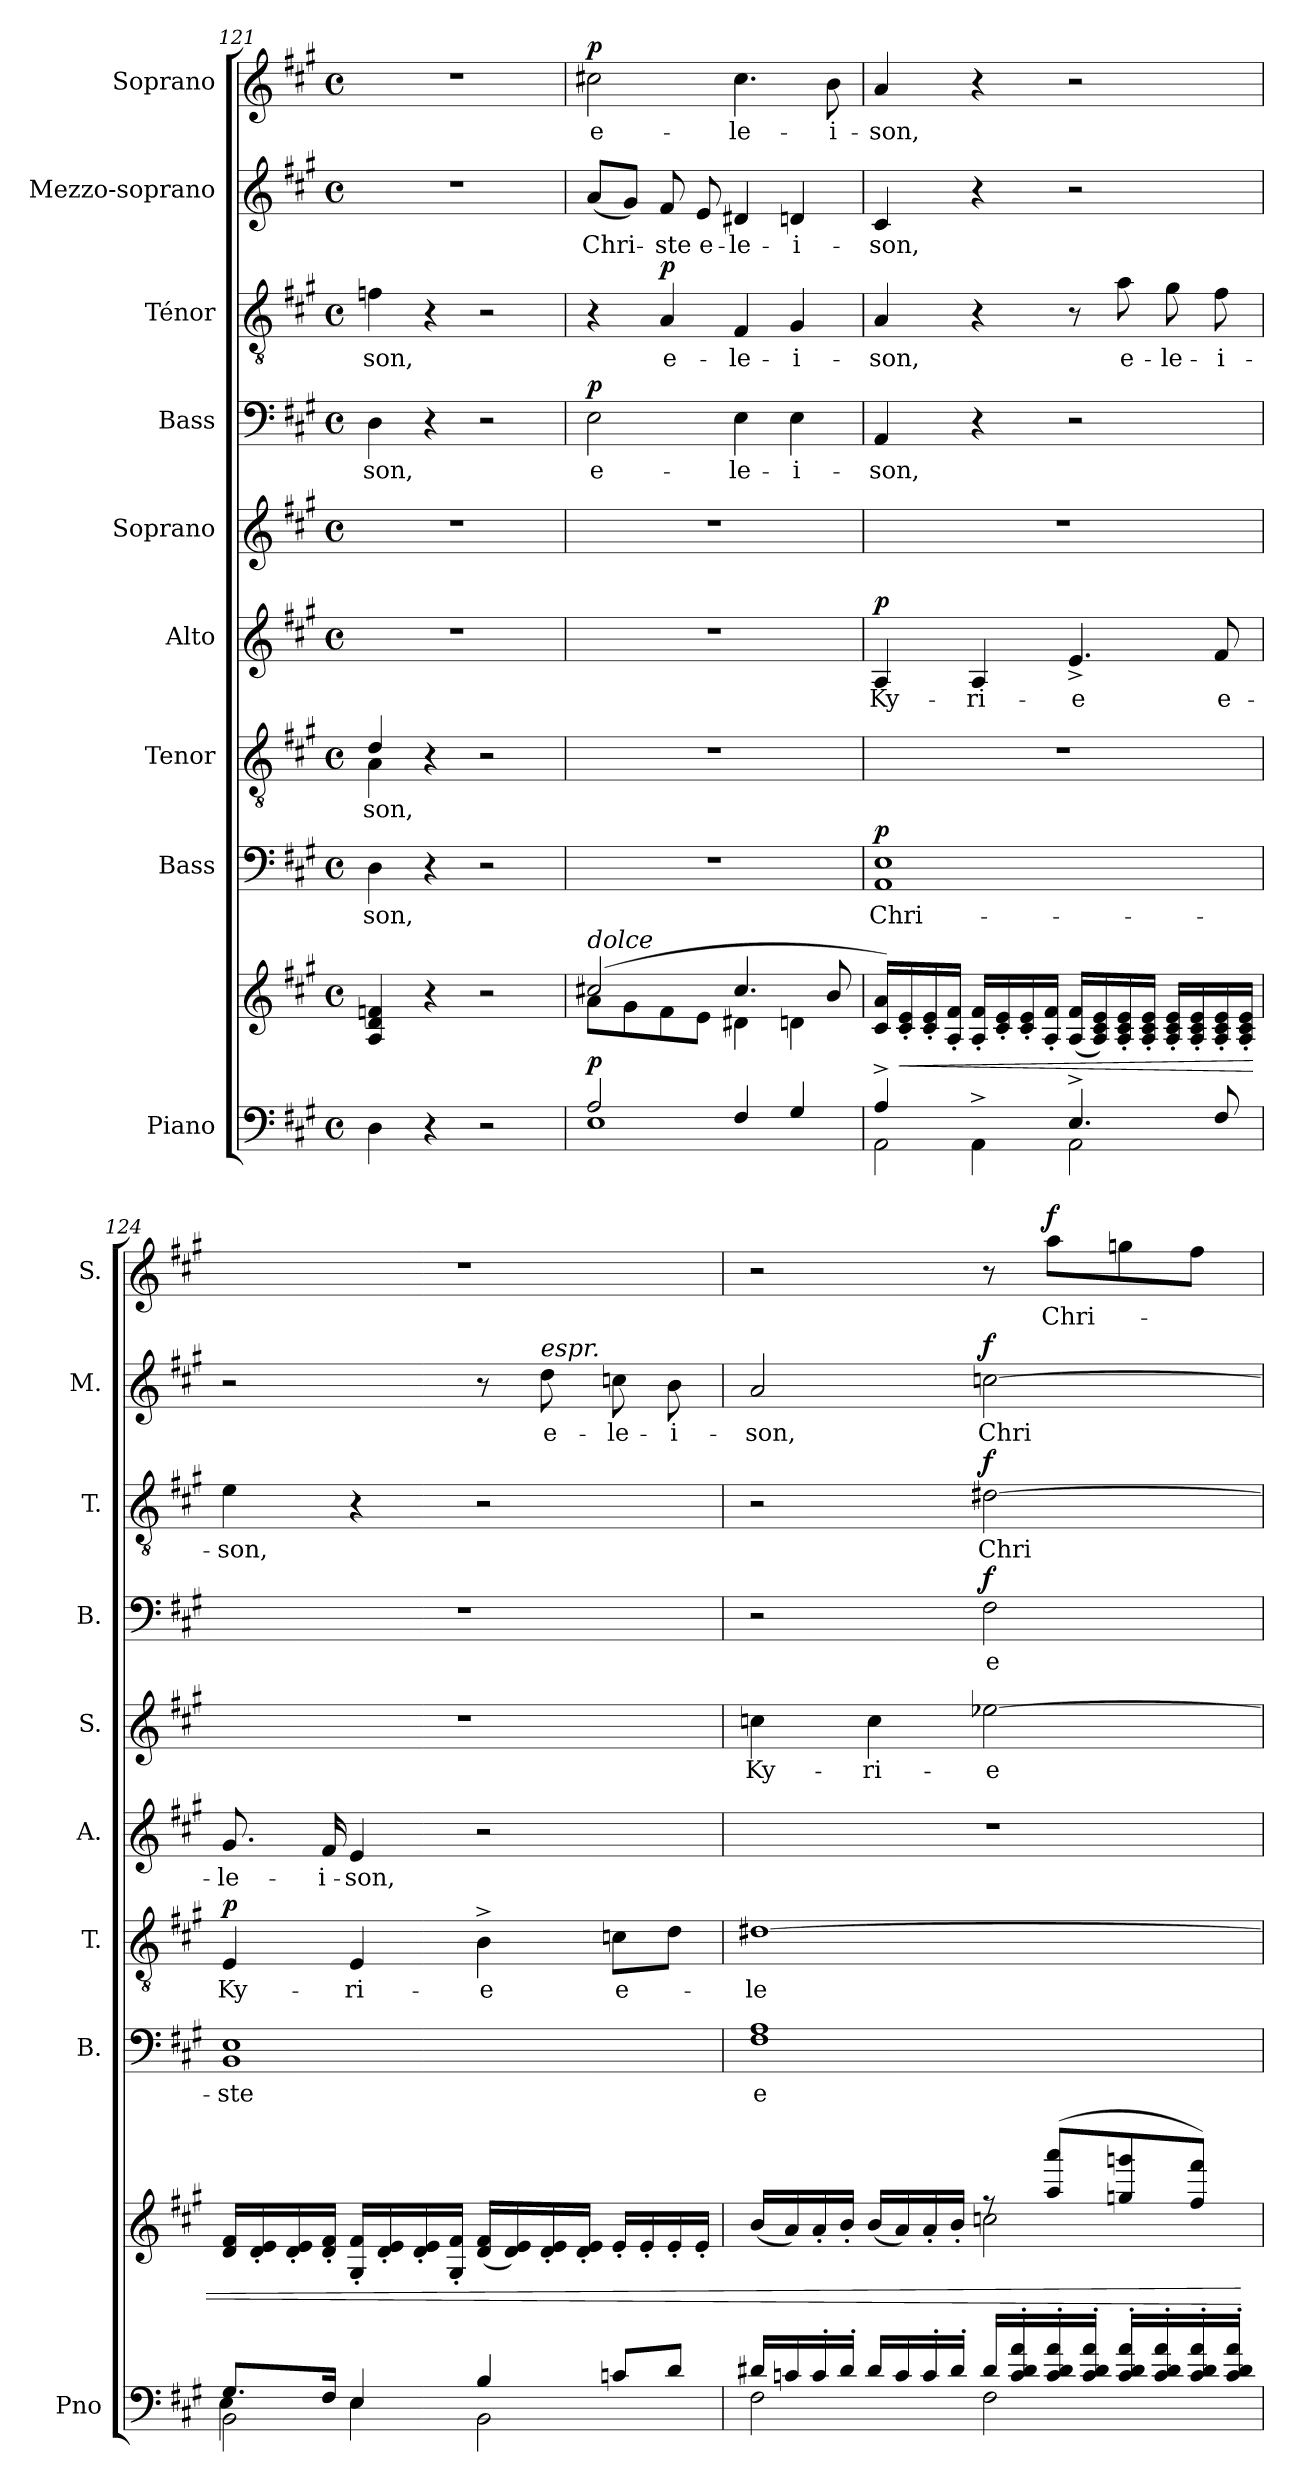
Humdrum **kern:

**kern	**kern	**dynam	**kern	**text	**dynam	**kern	**text	**dynam	**kern	**text	**dynam	**kern	**text	**kern	**text	**dynam	**kern	**text	**dynam	**kern	**text	**dynam	**kern	**text	**dynam
*part9	*part9	*part9	*part8	*part8	*part8	*part7	*part7	*part7	*part6	*part6	*part6	*part5	*part5	*part4	*part4	*part4	*part3	*part3	*part3	*part2	*part2	*part2	*part1	*part1	*part1
*staff10	*staff9	*staff9/10	*staff8	*staff8	*staff8	*staff7	*staff7	*staff7	*staff6	*staff6	*staff6	*staff5	*staff5	*staff4	*staff4	*staff4	*staff3	*staff3	*staff3	*staff2	*staff2	*staff2	*staff1	*staff1	*staff1
*I"Piano	*	*	*I"Bass	*	*	*I"Tenor	*	*	*I"Alto	*	*	*I"Soprano	*	*I"Bass	*	*	*I"Ténor	*	*	*I"Mezzo-soprano	*	*	*I"Soprano	*	*
*I'Pno	*	*	*I'B.	*	*	*I'T.	*	*	*I'A.	*	*	*I'S.	*	*I'B.	*	*	*I'T.	*	*	*I'M.	*	*	*I'S.	*	*
*clefF4	*clefG2	*	*clefF4	*	*	*clefGv2	*	*	*clefG2	*	*	*clefG2	*	*clefF4	*	*	*clefGv2	*	*	*clefG2	*	*	*clefG2	*	*
*	*	*	*	*	*	*	*	*	*	*	*	*ITrd2c3	*	*	*	*	*	*	*	*	*	*	*	*	*
*k[f#c#g#]	*k[f#c#g#]	*	*k[f#c#g#]	*	*	*k[f#c#g#]	*	*	*k[f#c#g#]	*	*	*k[f#c#g#d#a#e#]	*	*k[f#c#g#]	*	*	*k[f#c#g#]	*	*	*k[f#c#g#]	*	*	*k[f#c#g#]	*	*
*M4/4	*M4/4	*	*M4/4	*	*	*M4/4	*	*	*M4/4	*	*	*M4/4	*	*M4/4	*	*	*M4/4	*	*	*M4/4	*	*	*M4/4	*	*
*met(c)	*met(c)	*	*met(c)	*	*	*met(c)	*	*	*met(c)	*	*	*met(c)	*	*met(c)	*	*	*met(c)	*	*	*met(c)	*	*	*met(c)	*	*
=121	=121	=121	=121	=121	=121	=121	=121	=121	=121	=121	=121	=121	=121	=121	=121	=121	=121	=121	=121	=121	=121	=121	=121	=121	=121
!	!	!	!	!LO:LY:b	!	!	!LO:LY:b	!	!	!	!	!	!	!	!LO:LY:b	!	!	!LO:LY:b	!	!	!	!	!	!	!
*	*	*	*	*	*	*^	*	*	*	*	*	*	*	*	*	*	*	*	*	*	*	*	*	*	*
4D\	4A/ 4d/ 4fn/	.	4D\	-son,	.	4d/	4A\	-son,	.	1r	.	.	1r	.	4D\	-son,	.	4fn\	-son,	.	1r	.	.	1r	.	.
4r	4r	.	4r	.	.	4r	4ryy	.	.	.	.	.	.	.	4r	.	.	4r	.	.	.	.	.	.	.	.
2r	2r	.	2r	.	.	2r	2ryy	.	.	.	.	.	.	.	2r	.	.	2r	.	.	.	.	.	.	.	.
=122	=122	=122	=122	=122	=122	=122	=122	=122	=122	=122	=122	=122	=122	=122	=122	=122	=122	=122	=122	=122	=122	=122	=122	=122	=122	=122
*^	*^	*	*	*	*	*	*	*	*	*	*	*	*	*	*	*	*	*	*	*	*	*	*	*	*	*
!	!	!LO:TX:a:i:t=dolce	!	!	!	!	!	!	!	!	!	!	!	!	!	!	!	!	!	!	!	!	!	!	!	!	!	!
!	!	!	!	!LO:DY:a=2	!	!	!	!	!	!	!	!	!	!	!	!	!	!LO:LY:b	!LO:DY:a	!	!	!	!	!LO:LY:b	!	!	!LO:LY:b	!LO:DY:a
*	*	*	*	*	*	*	*	*v	*v	*	*	*	*	*	*	*	*	*	*	*	*	*	*	*	*	*	*	*
2A/	1E	(2cc#X/	8a\L	p	1r	.	.	1r	.	.	1r	.	.	1r	.	2E\	e-	p	4r	.	.	(8a/L	Chri-	.	2cc#X\	e-	p
.	.	.	8g#\	.	.	.	.	.	.	.	.	.	.	.	.	.	.	.	.	.	.	8g#/J)	.	.	.	.	.
!	!	!	!	!	!	!	!	!	!	!	!	!	!	!	!	!	!	!	!	!LO:LY:b	!LO:DY:a	!	!LO:LY:b	!	!	!	!
.	.	.	8f#\	.	.	.	.	.	.	.	.	.	.	.	.	.	.	.	4A/	e-	p	8f#/	-ste	.	.	.	.
!	!	!	!	!	!	!	!	!	!	!	!	!	!	!	!	!	!	!	!	!	!	!	!LO:LY:b	!	!	!	!
.	.	.	8e\J	.	.	.	.	.	.	.	.	.	.	.	.	.	.	.	.	.	.	8e/	e-	.	.	.	.
!	!	!	!	!	!	!	!	!	!	!	!	!	!	!	!	!	!LO:LY:b	!	!	!LO:LY:b	!	!	!LO:LY:b	!	!	!LO:LY:b	!
4F#/	.	4.cc#/	4d#X\	.	.	.	.	.	.	.	.	.	.	.	.	4E\	-le-	.	4F#/	-le-	.	4d#X/	-le-	.	4.cc#\	-le-	.
!	!	!	!	!	!	!	!	!	!	!	!	!	!	!	!	!	!LO:LY:b	!	!	!LO:LY:b	!	!	!LO:LY:b	!	!	!	!
4G#/	.	.	4dn\	.	.	.	.	.	.	.	.	.	.	.	.	4E\	-i-	.	4G#/	-i-	.	4dn/	-i-	.	.	.	.
!	!	!	!	!	!	!	!	!	!	!	!	!	!	!	!	!	!	!	!	!	!	!	!	!	!	!LO:LY:b	!
.	.	8b/	.	.	.	.	.	.	.	.	.	.	.	.	.	.	.	.	.	.	.	.	.	.	8b\	-i-	.
*	*	*v	*v	*	*	*	*	*	*	*	*	*	*	*	*	*	*	*	*	*	*	*	*	*	*	*	*
=123	=123	=123	=123	=123	=123	=123	=123	=123	=123	=123	=123	=123	=123	=123	=123	=123	=123	=123	=123	=123	=123	=123	=123	=123	=123	=123
!	!	!	!	!	!LO:LY:b	!LO:DY:a	!	!	!	!	!LO:LY:b	!LO:DY:a	!	!	!	!LO:LY:b	!	!	!LO:LY:b	!	!	!LO:LY:b	!	!	!LO:LY:b	!
4A^/	2AA\	16c#/ 16a/LL)	.	1AA 1E	Chri-	p	1r	.	.	4A/	Ky-	p	1r	.	4AA/	-son,	.	4A/	-son,	.	4c#/	-son,	.	4a/	-son,	.
!	!	!	!LO:HP:b	!	!	!	!	!	!	!	!	!	!	!	!	!	!	!	!	!	!	!	!	!	!	!
.	.	16c#/' 16e/'	<	.	.	.	.	.	.	.	.	.	.	.	.	.	.	.	.	.	.	.	.	.	.	.
.	.	16c#/' 16e/'	.	.	.	.	.	.	.	.	.	.	.	.	.	.	.	.	.	.	.	.	.	.	.	.
.	.	16A/' 16f#/'JJ	.	.	.	.	.	.	.	.	.	.	.	.	.	.	.	.	.	.	.	.	.	.	.	.
!	!	!	!	!	!	!	!	!	!	!	!LO:LY:b	!	!	!	!	!	!	!	!	!	!	!	!	!	!	!
4AA^\	.	16A/' 16f#/'LL	.	.	.	.	.	.	.	4A/	-ri-	.	.	.	4r	.	.	4r	.	.	4r	.	.	4r	.	.
.	.	16c#/' 16e/'	.	.	.	.	.	.	.	.	.	.	.	.	.	.	.	.	.	.	.	.	.	.	.	.
.	.	16c#/' 16e/'	.	.	.	.	.	.	.	.	.	.	.	.	.	.	.	.	.	.	.	.	.	.	.	.
.	.	16A/' 16f#/'JJ	.	.	.	.	.	.	.	.	.	.	.	.	.	.	.	.	.	.	.	.	.	.	.	.
!	!	!	!	!	!	!	!	!	!	!	!LO:LY:b	!	!	!	!	!	!	!	!	!	!	!	!	!	!	!
4.E^/	2AA\	(>16A/ 16f#/LL	.	.	.	.	.	.	.	4.e^/	-e	.	.	.	2r	.	.	8r	.	.	2r	.	.	2r	.	.
.	.	16A/ 16c#/ 16e/)	.	.	.	.	.	.	.	.	.	.	.	.	.	.	.	.	.	.	.	.	.	.	.	.
!	!	!	!	!	!	!	!	!	!	!	!	!	!	!	!	!	!	!	!LO:LY:b	!	!	!	!	!	!	!
.	.	16A/' 16c#/' 16e/'	.	.	.	.	.	.	.	.	.	.	.	.	.	.	.	8a\	e-	.	.	.	.	.	.	.
.	.	16A/' 16c#/' 16e/'JJ	.	.	.	.	.	.	.	.	.	.	.	.	.	.	.	.	.	.	.	.	.	.	.	.
!	!	!	!	!	!	!	!	!	!	!	!	!	!	!	!	!	!	!	!LO:LY:b	!	!	!	!	!	!	!
.	.	16A/' 16c#/' 16e/'LL	.	.	.	.	.	.	.	.	.	.	.	.	.	.	.	8g#\	-le-	.	.	.	.	.	.	.
.	.	16A/' 16c#/' 16e/'	.	.	.	.	.	.	.	.	.	.	.	.	.	.	.	.	.	.	.	.	.	.	.	.
!	!	!	!	!	!	!	!	!	!	!	!LO:LY:b	!	!	!	!	!	!	!	!LO:LY:b	!	!	!	!	!	!	!
8F#/	.	16A/' 16c#/' 16e/'	.	.	.	.	.	.	.	8f#/	e-	.	.	.	.	.	.	8f#\	-i-	.	.	.	.	.	.	.
.	.	16A/' 16c#/' 16e/'JJ	.	.	.	.	.	.	.	.	.	.	.	.	.	.	.	.	.	.	.	.	.	.	.	.
!!LO:PB:g=z
=124	=124	=124	=124	=124	=124	=124	=124	=124	=124	=124	=124	=124	=124	=124	=124	=124	=124	=124	=124	=124	=124	=124	=124	=124	=124	=124
*	*^	*	*	*	*	*	*	*	*	*	*	*	*	*	*	*	*	*	*	*	*	*	*	*	*	*
!	!	!	!	!	!	!LO:LY:b	!	!	!LO:LY:b	!LO:DY:a	!	!LO:LY:b	!	!	!	!	!	!	!	!LO:LY:b	!	!	!	!	!	!	!
8.G#/L	2BB\	4E\	16d/ 16f#/LL	.	1BB 1E	-ste	.	4E/	Ky-	p	8.g#/	-le-	.	1r	.	1r	.	.	4e\	-son,	.	2r	.	.	1r	.	.
.	.	.	16d/' 16e/'	.	.	.	.	.	.	.	.	.	.	.	.	.	.	.	.	.	.	.	.	.	.	.	.
.	.	.	16d/' 16e/'	.	.	.	.	.	.	.	.	.	.	.	.	.	.	.	.	.	.	.	.	.	.	.	.
!	!	!	!	!	!	!	!	!	!	!	!	!LO:LY:b	!	!	!	!	!	!	!	!	!	!	!	!	!	!	!
16F#/Jk	.	.	16d/' 16f#/'JJ	.	.	.	.	.	.	.	16f#/	-i-	.	.	.	.	.	.	.	.	.	.	.	.	.	.	.
!	!	!	!	!	!	!	!	!	!LO:LY:b	!	!	!LO:LY:b	!	!	!	!	!	!	!	!	!	!	!	!	!	!	!
4E/	.	4E\	16G#/' 16f#/'LL	.	.	.	.	4E/	-ri-	.	4e/	-son,	.	.	.	.	.	.	4r	.	.	.	.	.	.	.	.
.	.	.	16d/' 16e/'	.	.	.	.	.	.	.	.	.	.	.	.	.	.	.	.	.	.	.	.	.	.	.	.
.	.	.	16d/' 16e/'	.	.	.	.	.	.	.	.	.	.	.	.	.	.	.	.	.	.	.	.	.	.	.	.
.	.	.	16G#/' 16f#/'JJ	.	.	.	.	.	.	.	.	.	.	.	.	.	.	.	.	.	.	.	.	.	.	.	.
!	!	!	!	!	!	!	!	!	!LO:LY:b	!	!	!	!	!	!	!	!	!	!	!	!	!	!	!	!	!	!
4B/	2BB\	2ryy	(>16d/ 16f#/LL	.	.	.	.	4B^\	-e	.	2r	.	.	.	.	.	.	.	2r	.	.	8r	.	.	.	.	.
.	.	.	16d/ 16e/)	.	.	.	.	.	.	.	.	.	.	.	.	.	.	.	.	.	.	.	.	.	.	.	.
!	!	!	!	!	!	!	!	!	!	!	!	!	!	!	!	!	!	!	!	!	!	!LO:TX:a:i:t=espr.	!	!	!	!	!
!	!	!	!	!	!	!	!	!	!	!	!	!	!	!	!	!	!	!	!	!	!	!	!LO:LY:b	!	!	!	!
.	.	.	16d/' 16e/'	.	.	.	.	.	.	.	.	.	.	.	.	.	.	.	.	.	.	8dd\	e-	.	.	.	.
.	.	.	16d/' 16e/'JJ	.	.	.	.	.	.	.	.	.	.	.	.	.	.	.	.	.	.	.	.	.	.	.	.
!	!	!	!	!	!	!	!	!	!LO:LY:b	!	!	!	!	!	!	!	!	!	!	!	!	!	!LO:LY:b	!	!	!	!
8cn/L	.	.	16e'/LL	.	.	.	.	8cn\L	e-	.	.	.	.	.	.	.	.	.	.	.	.	8ccn\	-le-	.	.	.	.
.	.	.	16e'/	.	.	.	.	.	.	.	.	.	.	.	.	.	.	.	.	.	.	.	.	.	.	.	.
!	!	!	!	!	!	!	!	!	!	!	!	!	!	!	!	!	!	!	!	!	!	!	!LO:LY:b	!	!	!	!
8d/J	.	.	16e'/	.	.	.	.	8d\J	.	.	.	.	.	.	.	.	.	.	.	.	.	8b\	-i-	.	.	.	.
.	.	.	16e'/JJ	.	.	.	.	.	.	.	.	.	.	.	.	.	.	.	.	.	.	.	.	.	.	.	.
*	*v	*v	*	*	*	*	*	*	*	*	*	*	*	*	*	*	*	*	*	*	*	*	*	*	*	*	*
=125	=125	=125	=125	=125	=125	=125	=125	=125	=125	=125	=125	=125	=125	=125	=125	=125	=125	=125	=125	=125	=125	=125	=125	=125	=125	=125
*	*	*^	*	*	*	*	*	*	*	*	*	*	*	*	*	*	*	*	*	*	*	*	*	*	*	*
!	!	!	!	!	!	!LO:LY:b	!	!	!LO:LY:b	!	!	!	!	!	!LO:LY:b	!	!	!	!	!	!	!	!LO:LY:b	!	!	!	!
16d#X/LL	2F#\	(>16b/LL	2ryy	.	1F# 1A	e-	.	[1d#X	-le-	.	1r	.	.	4ani\	Ky-	2r	.	.	2r	.	.	2a/	-son,	.	2r	.	.
16cn/	.	16a/)	.	.	.	.	.	.	.	.	.	.	.	.	.	.	.	.	.	.	.	.	.	.	.	.	.
16c'/	.	16a'/	.	.	.	.	.	.	.	.	.	.	.	.	.	.	.	.	.	.	.	.	.	.	.	.	.
16d#'/JJ	.	16b'/JJ	.	.	.	.	.	.	.	.	.	.	.	.	.	.	.	.	.	.	.	.	.	.	.	.	.
!	!	!	!	!	!	!	!	!	!	!	!	!	!	!	!LO:LY:b	!	!	!	!	!	!	!	!	!	!	!	!
16d#/LL	.	(>16b/LL	.	.	.	.	.	.	.	.	.	.	.	4ai\	-ri-	.	.	.	.	.	.	.	.	.	.	.	.
16c/	.	16a/)	.	.	.	.	.	.	.	.	.	.	.	.	.	.	.	.	.	.	.	.	.	.	.	.	.
16c'/	.	16a'/	.	.	.	.	.	.	.	.	.	.	.	.	.	.	.	.	.	.	.	.	.	.	.	.	.
16d#'/JJ	.	16b'/JJ	.	.	.	.	.	.	.	.	.	.	.	.	.	.	.	.	.	.	.	.	.	.	.	.	.
!	!	!	!	!	!	!	!	!	!	!	!	!	!	!	!LO:LY:b	!	!LO:LY:b	!LO:DY:a	!	!LO:LY:b	!LO:DY:a	!	!LO:LY:b	!LO:DY:a	!	!	!
16d#/LL	2F#\	8rff	2ccn\	.	.	.	.	.	.	.	.	.	.	[2ccni\	-e	2F#\	e-	f	[2d#X\	Chri-	f	[2ccn\	Chri-	f	8r	.	.
16c/' 16d#/' 16a/'	.	.	.	.	.	.	.	.	.	.	.	.	.	.	.	.	.	.	.	.	.	.	.	.	.	.	.
!	!	!	!	!	!	!	!	!	!	!	!	!	!	!	!	!	!	!	!	!	!	!	!	!	!	!LO:LY:b	!LO:DY:a
16c/' 16d#/' 16a/'	.	(>8aa/ 8aaa/L	.	.	.	.	.	.	.	.	.	.	.	.	.	.	.	.	.	.	.	.	.	.	8aa\L	Chri-	f
16c/' 16d#/' 16a/'JJ	.	.	.	.	.	.	.	.	.	.	.	.	.	.	.	.	.	.	.	.	.	.	.	.	.	.	.
16c/' 16d#/' 16a/'LL	.	8ggn/ 8gggn/	.	.	.	.	.	.	.	.	.	.	.	.	.	.	.	.	.	.	.	.	.	.	8ggn\	.	.
16c/' 16d#/' 16a/'	.	.	.	.	.	.	.	.	.	.	.	.	.	.	.	.	.	.	.	.	.	.	.	.	.	.	.
16c/' 16d#/' 16a/'	.	8ff#/ 8fff#/J)	.	.	.	.	.	.	.	.	.	.	.	.	.	.	.	.	.	.	.	.	.	.	8ff#\J	.	.
16c/' 16d#/' 16a/'JJ	.	.	.	.	.	.	.	.	.	.	.	.	.	.	.	.	.	.	.	.	.	.	.	.	.	.	.
*v	*v	*	*	*	*	*	*	*	*	*	*	*	*	*	*	*	*	*	*	*	*	*	*	*	*	*	*
*	*v	*v	*	*	*	*	*	*	*	*	*	*	*	*	*	*	*	*	*	*	*	*	*	*	*	*
.	.	[	.	.	.	.	.	.	.	.	.	.	.	.	.	.	.	.	.	.	.	.	.	.	.
=	=	=	=	=	=	=	=	=	=	=	=	=	=	=	=	=	=	=	=	=	=	=	=	=	=
*-	*-	*-	*-	*-	*-	*-	*-	*-	*-	*-	*-	*-	*-	*-	*-	*-	*-	*-	*-	*-	*-	*-	*-	*-	*-
